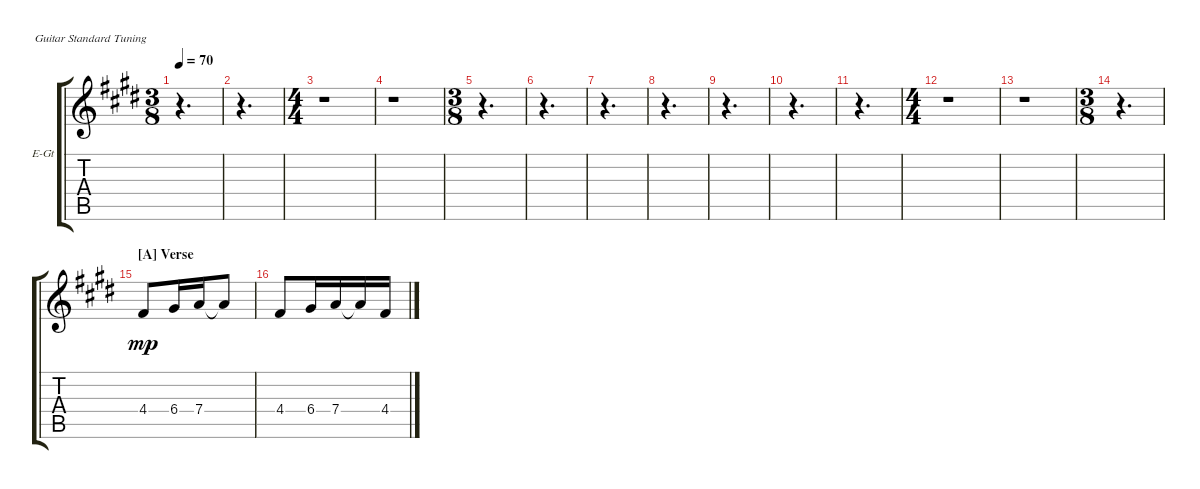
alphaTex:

\defaultSystemsLayout 4
\bracketExtendMode groupsimilarinstruments
\firstSystemTrackNameOrientation horizontal
\otherSystemsTrackNameOrientation horizontal
\track ("Paul's Voice" "E-Gt") {instrument electricguitarclean}
\staff {score tabs}
\tuning (E4 B3 G3 D3 A2 E2)
\ts (3 8)
\tempo 70
\clef g2
\scale
0.333333
\ks e
r.4{d dy mp} |
\scale
0.333333 r.4{d} |
\ts (4 4)
\scale
0.414085 r.1 |
\scale
0.171831 r.1 |
\ts (3 8)
\scale
0.414085 r.4{d} |
\scale
0.333333 r.4{d} |
\scale
0.333333 r.4{d} |
\scale
0.333333 r.4{d} |
\scale
0.333333 r.4{d} |
\scale
0.333333 r.4{d} |
\scale
0.333333 r.4{d} |
\ts (4 4)
\scale
0.414085 r.1 |
\scale
0.171831 r.1 |
\ts (3 8)
\scale
0.414085 r.4{d} |
\section ("A" "Verse")
\scale
0.333333 4.4.8 6.4.16 7.4.16 7.4{t}.8 |
\scale
0.333333 4.4.8 6.4.16 7.4.16 7.4{t}.16 4.4.16
